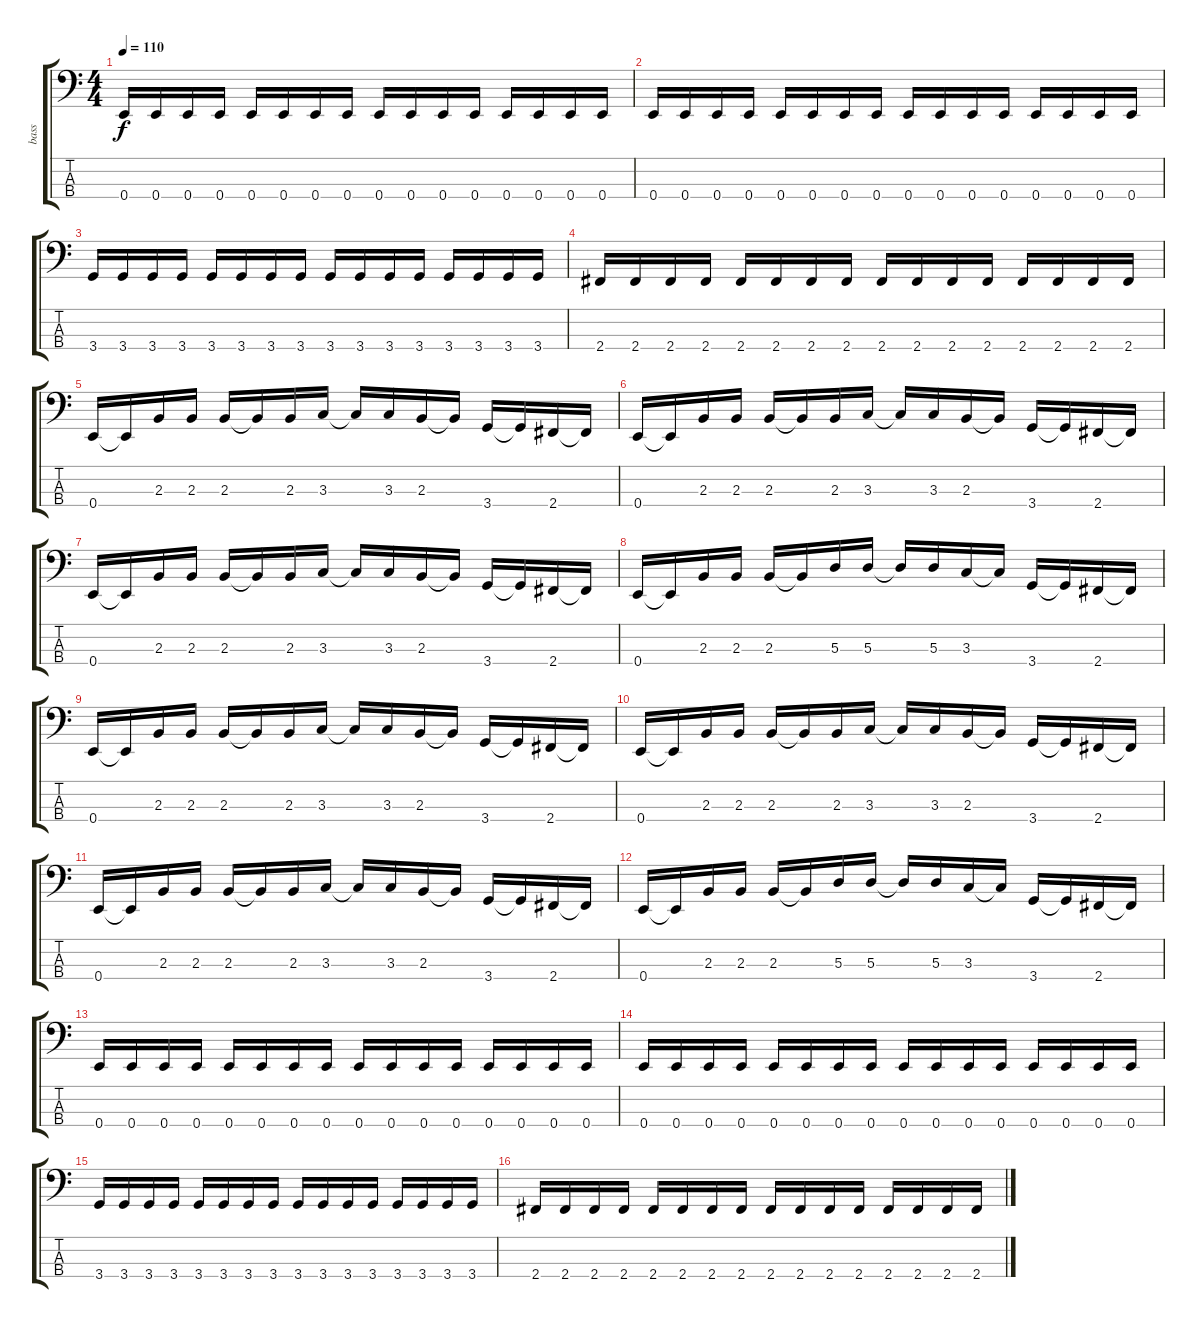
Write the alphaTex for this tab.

\track ("bass" "bass") {instrument electricbassfinger}
\staff {score tabs}
\tuning (G2 D2 A1 E1) {hide}
\ts (4 4)
\tempo 110
\clef f4
\ks c
0.4.16{dy f} 0.4.16 0.4.16 0.4.16 0.4.16 0.4.16 0.4.16 0.4.16 0.4.16 0.4.16 0.4.16 0.4.16 0.4.16 0.4.16 0.4.16 0.4.16 |
0.4.16 0.4.16 0.4.16 0.4.16 0.4.16 0.4.16 0.4.16 0.4.16 0.4.16 0.4.16 0.4.16 0.4.16 0.4.16 0.4.16 0.4.16 0.4.16 |
3.4.16 3.4.16 3.4.16 3.4.16 3.4.16 3.4.16 3.4.16 3.4.16 3.4.16 3.4.16 3.4.16 3.4.16 3.4.16 3.4.16 3.4.16 3.4.16 |
2.4.16 2.4.16 2.4.16 2.4.16 2.4.16 2.4.16 2.4.16 2.4.16 2.4.16 2.4.16 2.4.16 2.4.16 2.4.16 2.4.16 2.4.16 2.4.16 |
0.4.16 0.4{t}.16 2.3.16 2.3.16 2.3.16 2.3{t}.16 2.3.16 3.3.16 3.3{t}.16 3.3.16 2.3.16 2.3{t}.16 3.4.16 3.4{t}.16 2.4.16 2.4{t}.16 |
0.4.16 0.4{t}.16 2.3.16 2.3.16 2.3.16 2.3{t}.16 2.3.16 3.3.16 3.3{t}.16 3.3.16 2.3.16 2.3{t}.16 3.4.16 3.4{t}.16 2.4.16 2.4{t}.16 |
0.4.16 0.4{t}.16 2.3.16 2.3.16 2.3.16 2.3{t}.16 2.3.16 3.3.16 3.3{t}.16 3.3.16 2.3.16 2.3{t}.16 3.4.16 3.4{t}.16 2.4.16 2.4{t}.16 |
0.4.16 0.4{t}.16 2.3.16 2.3.16 2.3.16 2.3{t}.16 5.3.16 5.3.16 5.3{t}.16 5.3.16 3.3.16 3.3{t}.16 3.4.16 3.4{t}.16 2.4.16 2.4{t}.16 |
0.4.16 0.4{t}.16 2.3.16 2.3.16 2.3.16 2.3{t}.16 2.3.16 3.3.16 3.3{t}.16 3.3.16 2.3.16 2.3{t}.16 3.4.16 3.4{t}.16 2.4.16 2.4{t}.16 |
0.4.16 0.4{t}.16 2.3.16 2.3.16 2.3.16 2.3{t}.16 2.3.16 3.3.16 3.3{t}.16 3.3.16 2.3.16 2.3{t}.16 3.4.16 3.4{t}.16 2.4.16 2.4{t}.16 |
0.4.16 0.4{t}.16 2.3.16 2.3.16 2.3.16 2.3{t}.16 2.3.16 3.3.16 3.3{t}.16 3.3.16 2.3.16 2.3{t}.16 3.4.16 3.4{t}.16 2.4.16 2.4{t}.16 |
0.4.16 0.4{t}.16 2.3.16 2.3.16 2.3.16 2.3{t}.16 5.3.16 5.3.16 5.3{t}.16 5.3.16 3.3.16 3.3{t}.16 3.4.16 3.4{t}.16 2.4.16 2.4{t}.16 |
0.4.16 0.4.16 0.4.16 0.4.16 0.4.16 0.4.16 0.4.16 0.4.16 0.4.16 0.4.16 0.4.16 0.4.16 0.4.16 0.4.16 0.4.16 0.4.16 |
0.4.16 0.4.16 0.4.16 0.4.16 0.4.16 0.4.16 0.4.16 0.4.16 0.4.16 0.4.16 0.4.16 0.4.16 0.4.16 0.4.16 0.4.16 0.4.16 |
3.4.16 3.4.16 3.4.16 3.4.16 3.4.16 3.4.16 3.4.16 3.4.16 3.4.16 3.4.16 3.4.16 3.4.16 3.4.16 3.4.16 3.4.16 3.4.16 |
2.4.16 2.4.16 2.4.16 2.4.16 2.4.16 2.4.16 2.4.16 2.4.16 2.4.16 2.4.16 2.4.16 2.4.16 2.4.16 2.4.16 2.4.16 2.4.16
